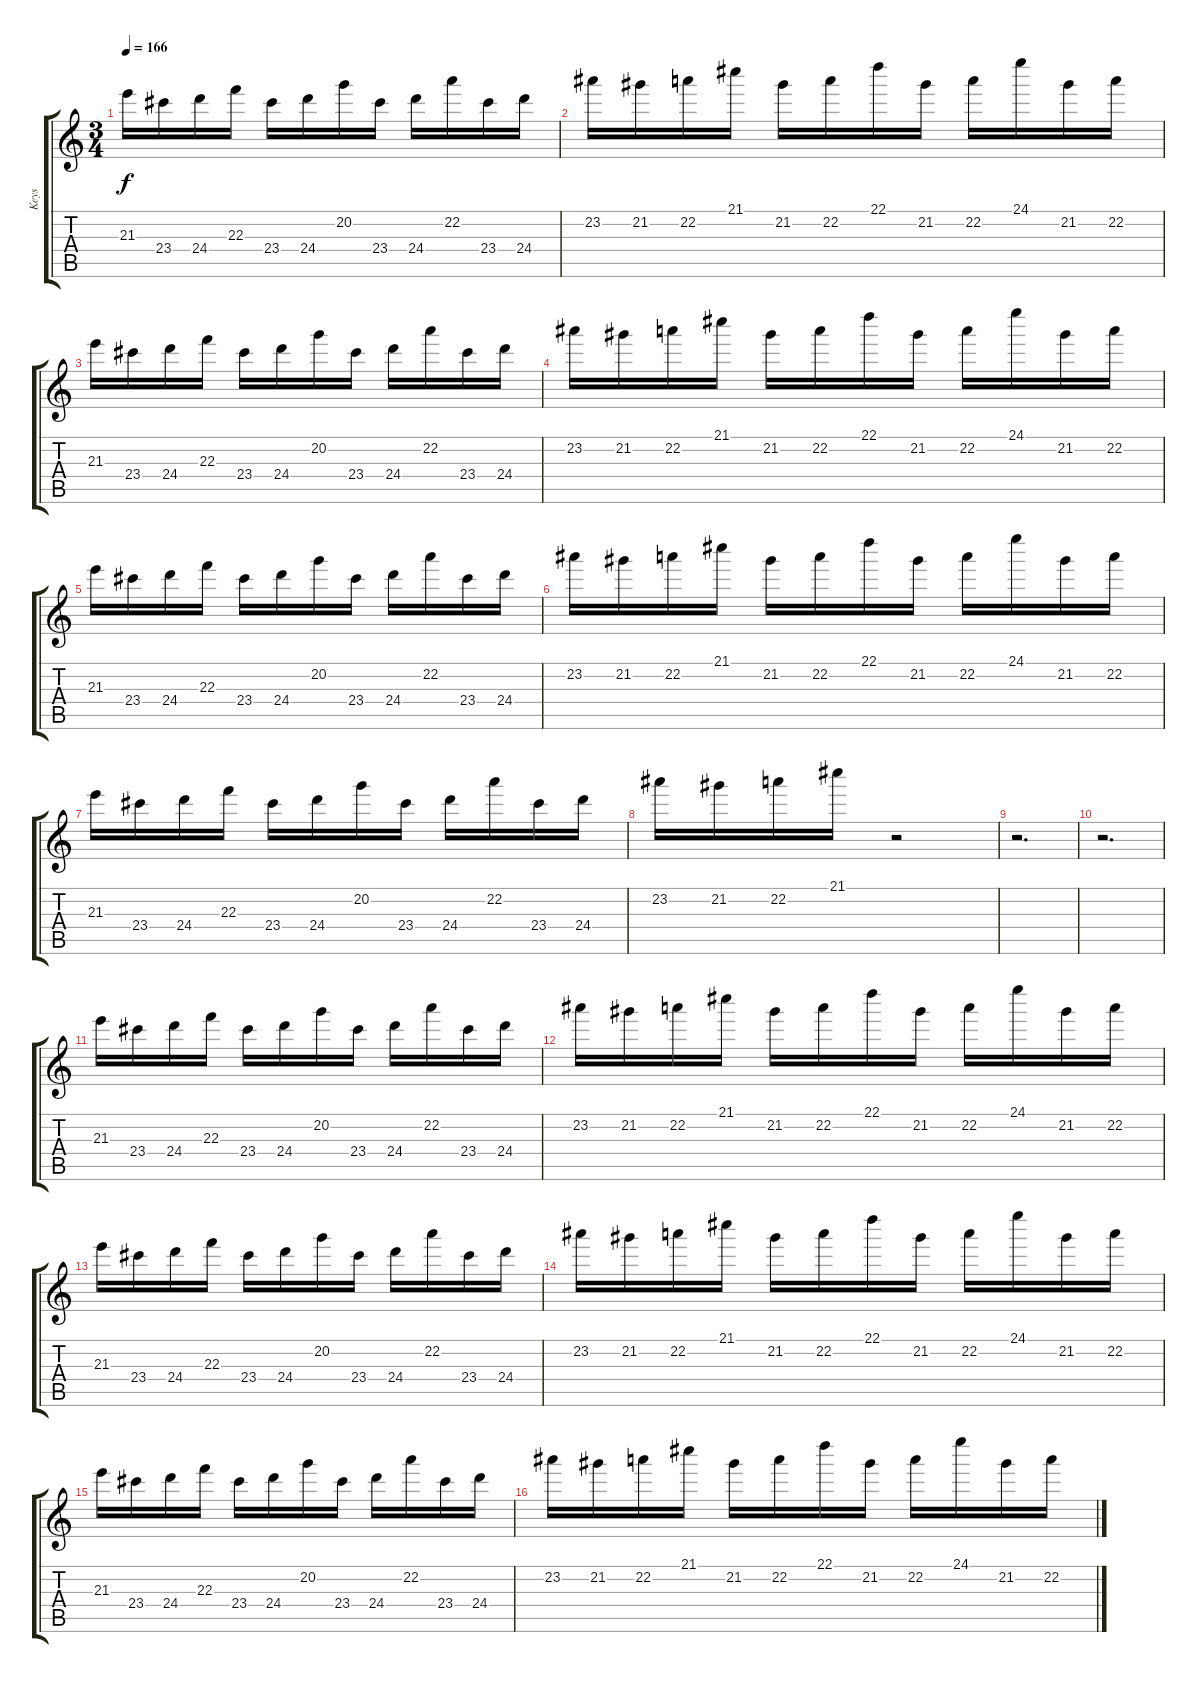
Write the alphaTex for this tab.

\track ("Keys" "Keys") {instrument synthbass1}
\staff {score tabs}
\tuning (E4 B3 G3 D3 A2 E2) {hide}
\ts (3 4)
\tempo 166
\clef g2
\ks c
21.3.16{dy f} 23.4.16 24.4.16 22.3.16 23.4.16 24.4.16 20.2.16 23.4.16 24.4.16 22.2.16 23.4.16 24.4.16 |
23.2.16 21.2.16 22.2.16 21.1.16 21.2.16 22.2.16 22.1.16 21.2.16 22.2.16 24.1.16 21.2.16 22.2.16 |
21.3.16 23.4.16 24.4.16 22.3.16 23.4.16 24.4.16 20.2.16 23.4.16 24.4.16 22.2.16 23.4.16 24.4.16 |
23.2.16 21.2.16 22.2.16 21.1.16 21.2.16 22.2.16 22.1.16 21.2.16 22.2.16 24.1.16 21.2.16 22.2.16 |
21.3.16 23.4.16 24.4.16 22.3.16 23.4.16 24.4.16 20.2.16 23.4.16 24.4.16 22.2.16 23.4.16 24.4.16 |
23.2.16 21.2.16 22.2.16 21.1.16 21.2.16 22.2.16 22.1.16 21.2.16 22.2.16 24.1.16 21.2.16 22.2.16 |
21.3.16 23.4.16 24.4.16 22.3.16 23.4.16 24.4.16 20.2.16 23.4.16 24.4.16 22.2.16 23.4.16 24.4.16 |
23.2.16 21.2.16 22.2.16 21.1.16 r.2 |
r.2{d} |
r.2{d} |
21.3.16 23.4.16 24.4.16 22.3.16 23.4.16 24.4.16 20.2.16 23.4.16 24.4.16 22.2.16 23.4.16 24.4.16 |
23.2.16 21.2.16 22.2.16 21.1.16 21.2.16 22.2.16 22.1.16 21.2.16 22.2.16 24.1.16 21.2.16 22.2.16 |
21.3.16 23.4.16 24.4.16 22.3.16 23.4.16 24.4.16 20.2.16 23.4.16 24.4.16 22.2.16 23.4.16 24.4.16 |
23.2.16 21.2.16 22.2.16 21.1.16 21.2.16 22.2.16 22.1.16 21.2.16 22.2.16 24.1.16 21.2.16 22.2.16 |
21.3.16 23.4.16 24.4.16 22.3.16 23.4.16 24.4.16 20.2.16 23.4.16 24.4.16 22.2.16 23.4.16 24.4.16 |
23.2.16 21.2.16 22.2.16 21.1.16 21.2.16 22.2.16 22.1.16 21.2.16 22.2.16 24.1.16 21.2.16 22.2.16
